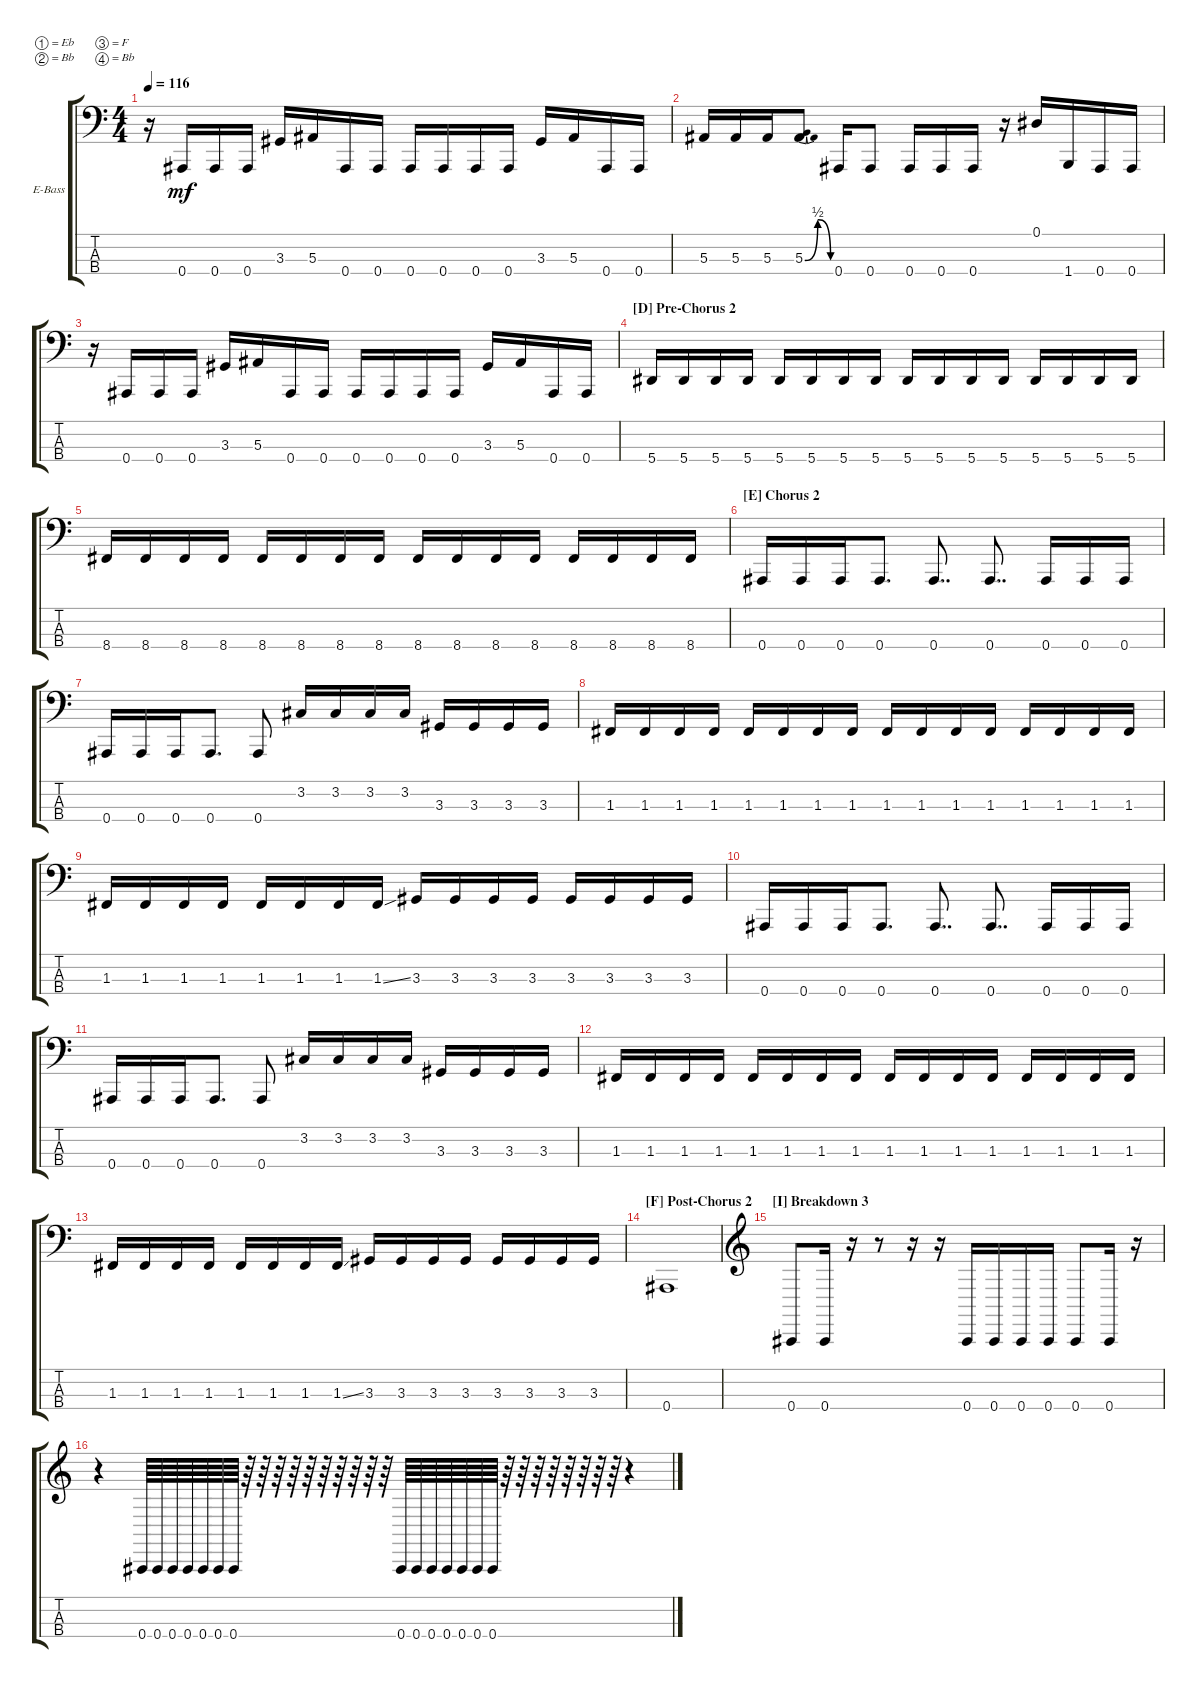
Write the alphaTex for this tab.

\defaultSystemsLayout 4
\bracketExtendMode groupsimilarinstruments
\firstSystemTrackNameOrientation horizontal
\otherSystemsTrackNameOrientation horizontal
\track ("Electric Bass" "E-Bass") {instrument electricbassfinger}
\staff {score tabs}
\tuning (Eb2 Bb1 F1 Bb0)
\ts (4 4)
\tempo 116
\clef f4
\ks c
r.16{dy mf} 0.4.16 0.4.16 0.4.16 3.3.16 5.3.16 0.4.16 0.4.16 0.4.16 0.4.16 0.4.16 0.4.16 3.3.16 5.3.16 0.4.16 0.4.16 |
5.3.16 5.3.16 5.3.16 5.3{be (bendrelease 0 0 9.6 2 20.4 2 30 0)}.8 0.4.16 0.4.8 0.4.16 0.4.16 0.4.16 r.16 0.1.16 1.4.16 0.4.16 0.4.16 |
r.16 0.4.16 0.4.16 0.4.16 3.3.16 5.3.16 0.4.16 0.4.16 0.4.16 0.4.16 0.4.16 0.4.16 3.3.16 5.3.16 0.4.16 0.4.16 |
\section ("D" "Pre-Chorus 2")
5.4.16 5.4.16 5.4.16 5.4.16 5.4.16 5.4.16 5.4.16 5.4.16 5.4.16 5.4.16 5.4.16 5.4.16 5.4.16 5.4.16 5.4.16 5.4.16 |
8.4.16 8.4.16 8.4.16 8.4.16 8.4.16 8.4.16 8.4.16 8.4.16 8.4.16 8.4.16 8.4.16 8.4.16 8.4.16 8.4.16 8.4.16 8.4.16 |
\section ("E" "Chorus 2")
0.4.16 0.4.16 0.4.16 0.4.8{d} 0.4.8{dd} 0.4.8{dd} 0.4.16 0.4.16 0.4.16 |
0.4.16 0.4.16 0.4.16 0.4.8{d} 0.4.8 3.2.16 3.2.16 3.2.16 3.2.16 3.3.16 3.3.16 3.3.16 3.3.16 |
1.3.16 1.3.16 1.3.16 1.3.16 1.3.16 1.3.16 1.3.16 1.3.16 1.3.16 1.3.16 1.3.16 1.3.16 1.3.16 1.3.16 1.3.16 1.3.16 |
1.3.16 1.3.16 1.3.16 1.3.16 1.3.16 1.3.16 1.3.16 1.3{ss}.16 3.3.16 3.3.16 3.3.16 3.3.16 3.3.16 3.3.16 3.3.16 3.3.16 |
0.4.16 0.4.16 0.4.16 0.4.8{d} 0.4.8{dd} 0.4.8{dd} 0.4.16 0.4.16 0.4.16 |
0.4.16 0.4.16 0.4.16 0.4.8{d} 0.4.8 3.2.16 3.2.16 3.2.16 3.2.16 3.3.16 3.3.16 3.3.16 3.3.16 |
1.3.16 1.3.16 1.3.16 1.3.16 1.3.16 1.3.16 1.3.16 1.3.16 1.3.16 1.3.16 1.3.16 1.3.16 1.3.16 1.3.16 1.3.16 1.3.16 |
1.3.16 1.3.16 1.3.16 1.3.16 1.3.16 1.3.16 1.3.16 1.3{ss}.16 3.3.16 3.3.16 3.3.16 3.3.16 3.3.16 3.3.16 3.3.16 3.3.16 |
\section ("F" "Post-Chorus 2")
0.4.1 |
\section ("I" "Breakdown 3")
\clef g2
0.4.8 0.4.16 r.16 r.8 r.16 r.16 0.4.16 0.4.16 0.4.16 0.4.16 0.4.8 0.4.16 r.16 |
r.4 0.4.64 0.4.64 0.4.64 0.4.64 0.4.64 0.4.64 0.4.64 r.64 r.64 r.64 r.64 r.64 r.64 r.64 r.64 r.64 r.64 0.4.64 0.4.64 0.4.64 0.4.64 0.4.64 0.4.64 0.4.64 r.64 r.64 r.64 r.64 r.64 r.64 r.64 r.64 r.4
